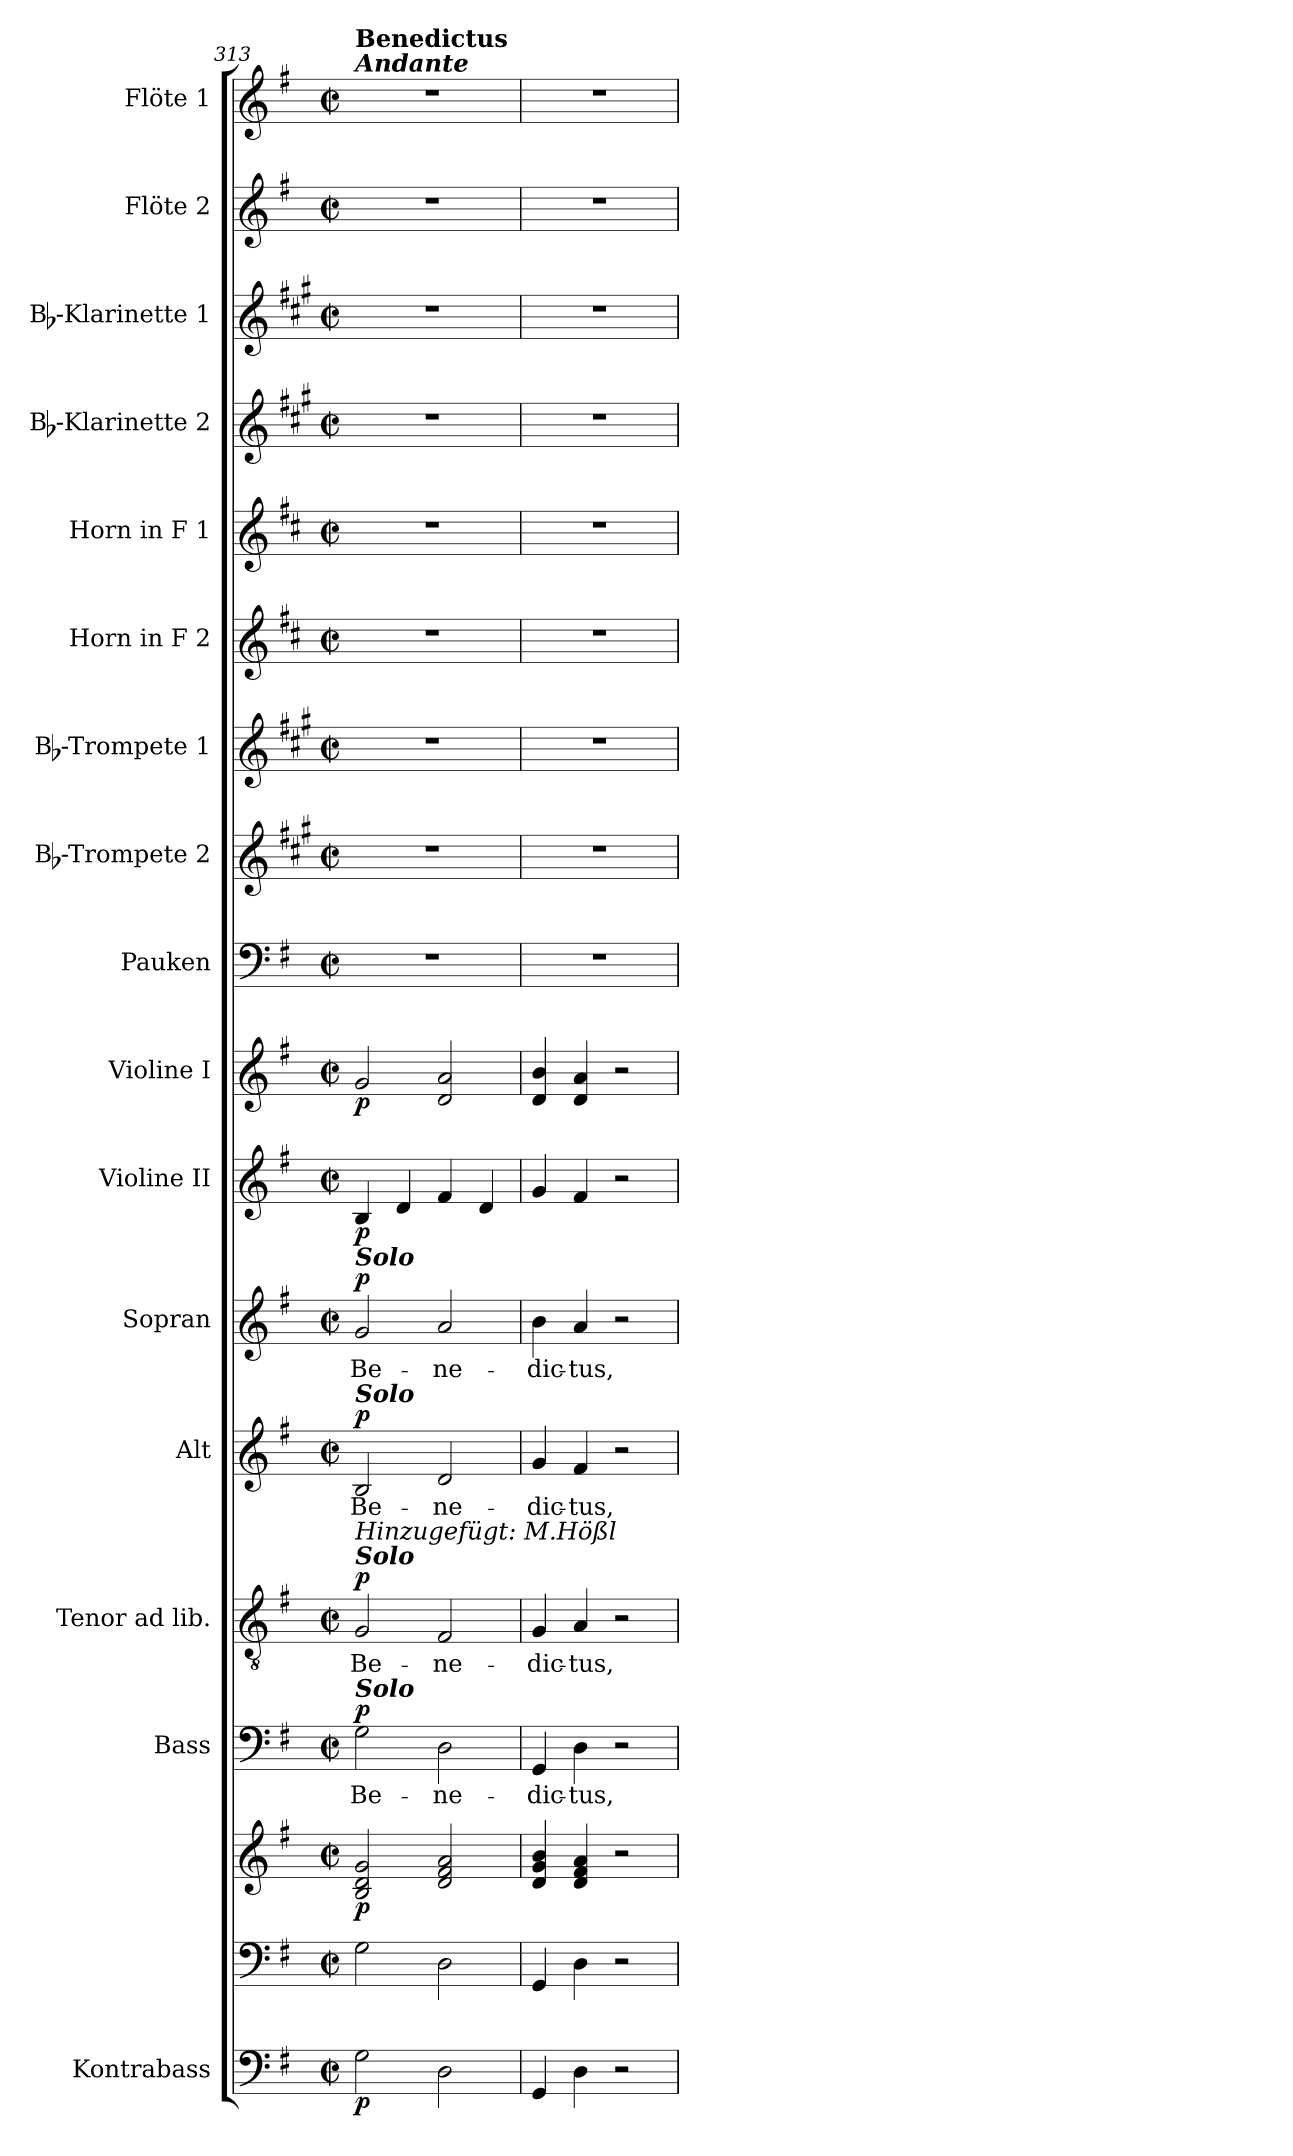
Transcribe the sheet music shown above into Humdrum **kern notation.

**kern	**dynam	**kern	**kern	**dynam	**kern	**text	**dynam	**kern	**text	**dynam	**kern	**text	**dynam	**kern	**text	**dynam	**kern	**dynam	**kern	**dynam	**kern	**kern	**kern	**kern	**kern	**kern	**kern	**kern	**kern
*part17	*part17	*part16	*part16	*part16	*part15	*part15	*part15	*part14	*part14	*part14	*part13	*part13	*part13	*part12	*part12	*part12	*part11	*part11	*part10	*part10	*part9	*part8	*part7	*part6	*part5	*part4	*part3	*part2	*part1
*staff18	*staff18	*staff17	*staff16	*staff16/17	*staff15	*staff15	*staff15	*staff14	*staff14	*staff14	*staff13	*staff13	*staff13	*staff12	*staff12	*staff12	*staff11	*staff11	*staff10	*staff10	*staff9	*staff8	*staff7	*staff6	*staff5	*staff4	*staff3	*staff2	*staff1
*I"Kontrabass	*	*	*	*	*I"Bass	*	*	*I"Tenor ad lib.	*	*	*I"Alt	*	*	*I"Sopran	*	*	*I"Violine II	*	*I"Violine I	*	*I"Pauken	*I"Bb-Trompete 2	*I"Bb-Trompete 1	*I"Horn in F 2	*I"Horn in F 1	*I"Bb-Klarinette 2	*I"Bb-Klarinette 1	*I"Flöte 2	*I"Flöte 1
*I'Kb.	*	*	*	*	*I'B.	*	*	*I'T.	*	*	*I'A.	*	*	*I'S.	*	*	*I'Vl. II	*	*I'Vl. I	*	*I'Pk.	*I'Bb Trp. 2	*I'Bb Trp. 1	*	*	*I'Bb Kl. 2	*I'Bb Kl. 1	*I'Fl. 2	*I'Fl. 1
!!LO:PB:g=z
*clefF4	*	*clefF4	*clefG2	*	*clefF4	*	*	*clefGv2	*	*	*clefG2	*	*	*clefG2	*	*	*clefG2	*	*clefG2	*	*clefF4	*clefG2	*clefG2	*clefG2	*clefG2	*clefG2	*clefG2	*clefG2	*clefG2
*ITrd7c12	*	*	*	*	*	*	*	*	*	*	*	*	*	*	*	*	*	*	*	*	*	*ITrd1c2	*ITrd1c2	*ITrd4c7	*ITrd4c7	*ITrd1c2	*ITrd1c2	*	*
*k[f#]	*	*k[f#]	*k[f#]	*	*k[f#]	*	*	*k[f#]	*	*	*k[f#]	*	*	*k[f#]	*	*	*k[f#]	*	*k[f#]	*	*k[f#]	*k[f#]	*k[f#]	*k[f#]	*k[f#]	*k[f#]	*k[f#]	*k[f#]	*k[f#]
*G:	*	*G:	*G:	*	*G:	*	*	*G:	*	*	*G:	*	*	*G:	*	*	*G:	*	*G:	*	*G:	*G:	*G:	*G:	*G:	*G:	*G:	*G:	*G:
*M2/2	*	*M2/2	*M2/2	*	*M2/2	*	*	*M2/2	*	*	*M2/2	*	*	*M2/2	*	*	*M2/2	*	*M2/2	*	*M2/2	*M2/2	*M2/2	*M2/2	*M2/2	*M2/2	*M2/2	*M2/2	*M2/2
*met(c|)	*	*met(c|)	*met(c|)	*	*met(c|)	*	*	*met(c|)	*	*	*met(c|)	*	*	*met(c|)	*	*	*met(c|)	*	*met(c|)	*	*met(c|)	*met(c|)	*met(c|)	*met(c|)	*met(c|)	*met(c|)	*met(c|)	*met(c|)	*met(c|)
=313	=313	=313	=313	=313	=313	=313	=313	=313	=313	=313	=313	=313	=313	=313	=313	=313	=313	=313	=313	=313	=313	=313	=313	=313	=313	=313	=313	=313	=313
!	!	!	!	!	!	!	!	!	!	!	!	!	!	!	!	!	!	!	!	!	!	!	!	!	!	!	!	!	!LO:TX:a:Bi:t=Andante
!	!	!	!	!	!	!	!	!	!	!	!	!	!	!	!	!	!	!	!	!	!	!	!	!	!	!	!	!	!LO:TX:a:B:t=Benedictus
!	!	!	!	!	!	!	!	!	!	!	!	!	!	!LO:TX:a:Bi:t=Solo	!	!	!	!	!	!	!	!	!	!	!	!	!	!	!
!	!	!	!	!	!	!	!	!	!	!	!LO:TX:a:Bi:t=Solo	!	!	!	!	!	!	!	!	!	!	!	!	!	!	!	!	!	!
!	!	!	!	!	!	!	!	!LO:TX:a:Bi:t=Solo	!	!	!	!	!	!	!	!	!	!	!	!	!	!	!	!	!	!	!	!	!
!	!	!	!	!	!	!	!	!LO:TX:a:i:t=Hinzugefügt&colon; M.Hößl	!	!	!	!	!	!	!	!	!	!	!	!	!	!	!	!	!	!	!	!	!
!	!	!	!	!	!LO:TX:a:Bi:t=Solo	!	!	!	!	!	!	!	!	!	!	!	!	!	!	!	!	!	!	!	!	!	!	!	!
!	!LO:DY:b	!	!	!LO:DY:b	!	!LO:LY:b	!LO:DY:a	!	!LO:LY:b	!LO:DY:a	!	!LO:LY:b	!LO:DY:a	!	!LO:LY:b	!LO:DY:a	!	!LO:DY:b	!	!LO:DY:b	!	!	!	!	!	!	!	!	!
2GG\	p	2G\	2B/ 2d/ 2g/	p	2G\	Be-	p	2G/	Be-	p	2B/	Be-	p	2g/	Be-	p	4B/	p	2g/	p	1r	1r	1r	1r	1r	1r	1r	1r	1r
.	.	.	.	.	.	.	.	.	.	.	.	.	.	.	.	.	4d/	.	.	.	.	.	.	.	.	.	.	.	.
!	!	!	!	!	!	!LO:LY:b	!	!	!LO:LY:b	!	!	!LO:LY:b	!	!	!LO:LY:b	!	!	!	!	!	!	!	!	!	!	!	!	!	!
2DD\	.	2D\	2d/ 2f#/ 2a/	.	2D\	-ne-	.	2F#/	-ne-	.	2d/	-ne-	.	2a/	-ne-	.	4f#/	.	2d/ 2a/	.	.	.	.	.	.	.	.	.	.
.	.	.	.	.	.	.	.	.	.	.	.	.	.	.	.	.	4d/	.	.	.	.	.	.	.	.	.	.	.	.
=314	=314	=314	=314	=314	=314	=314	=314	=314	=314	=314	=314	=314	=314	=314	=314	=314	=314	=314	=314	=314	=314	=314	=314	=314	=314	=314	=314	=314	=314
!	!	!	!	!	!	!LO:LY:b	!	!	!LO:LY:b	!	!	!LO:LY:b	!	!	!LO:LY:b	!	!	!	!	!	!	!	!	!	!	!	!	!	!
4GGG/	.	4GG/	4d/ 4g/ 4b/	.	4GG/	-dic-	.	4G/	-dic-	.	4g/	-dic-	.	4b\	-dic-	.	4g/	.	4d/ 4b/	.	1r	1r	1r	1r	1r	1r	1r	1r	1r
!	!	!	!	!	!	!LO:LY:b	!	!	!LO:LY:b	!	!	!LO:LY:b	!	!	!LO:LY:b	!	!	!	!	!	!	!	!	!	!	!	!	!	!
4DD\	.	4D\	4d/ 4f#/ 4a/	.	4D\	-tus,	.	4A/	-tus,	.	4f#/	-tus,	.	4a/	-tus,	.	4f#/	.	4d/ 4a/	.	.	.	.	.	.	.	.	.	.
2r	.	2r	2r	.	2r	.	.	2r	.	.	2r	.	.	2r	.	.	2r	.	2r	.	.	.	.	.	.	.	.	.	.
=	=	=	=	=	=	=	=	=	=	=	=	=	=	=	=	=	=	=	=	=	=	=	=	=	=	=	=	=	=
*-	*-	*-	*-	*-	*-	*-	*-	*-	*-	*-	*-	*-	*-	*-	*-	*-	*-	*-	*-	*-	*-	*-	*-	*-	*-	*-	*-	*-	*-
